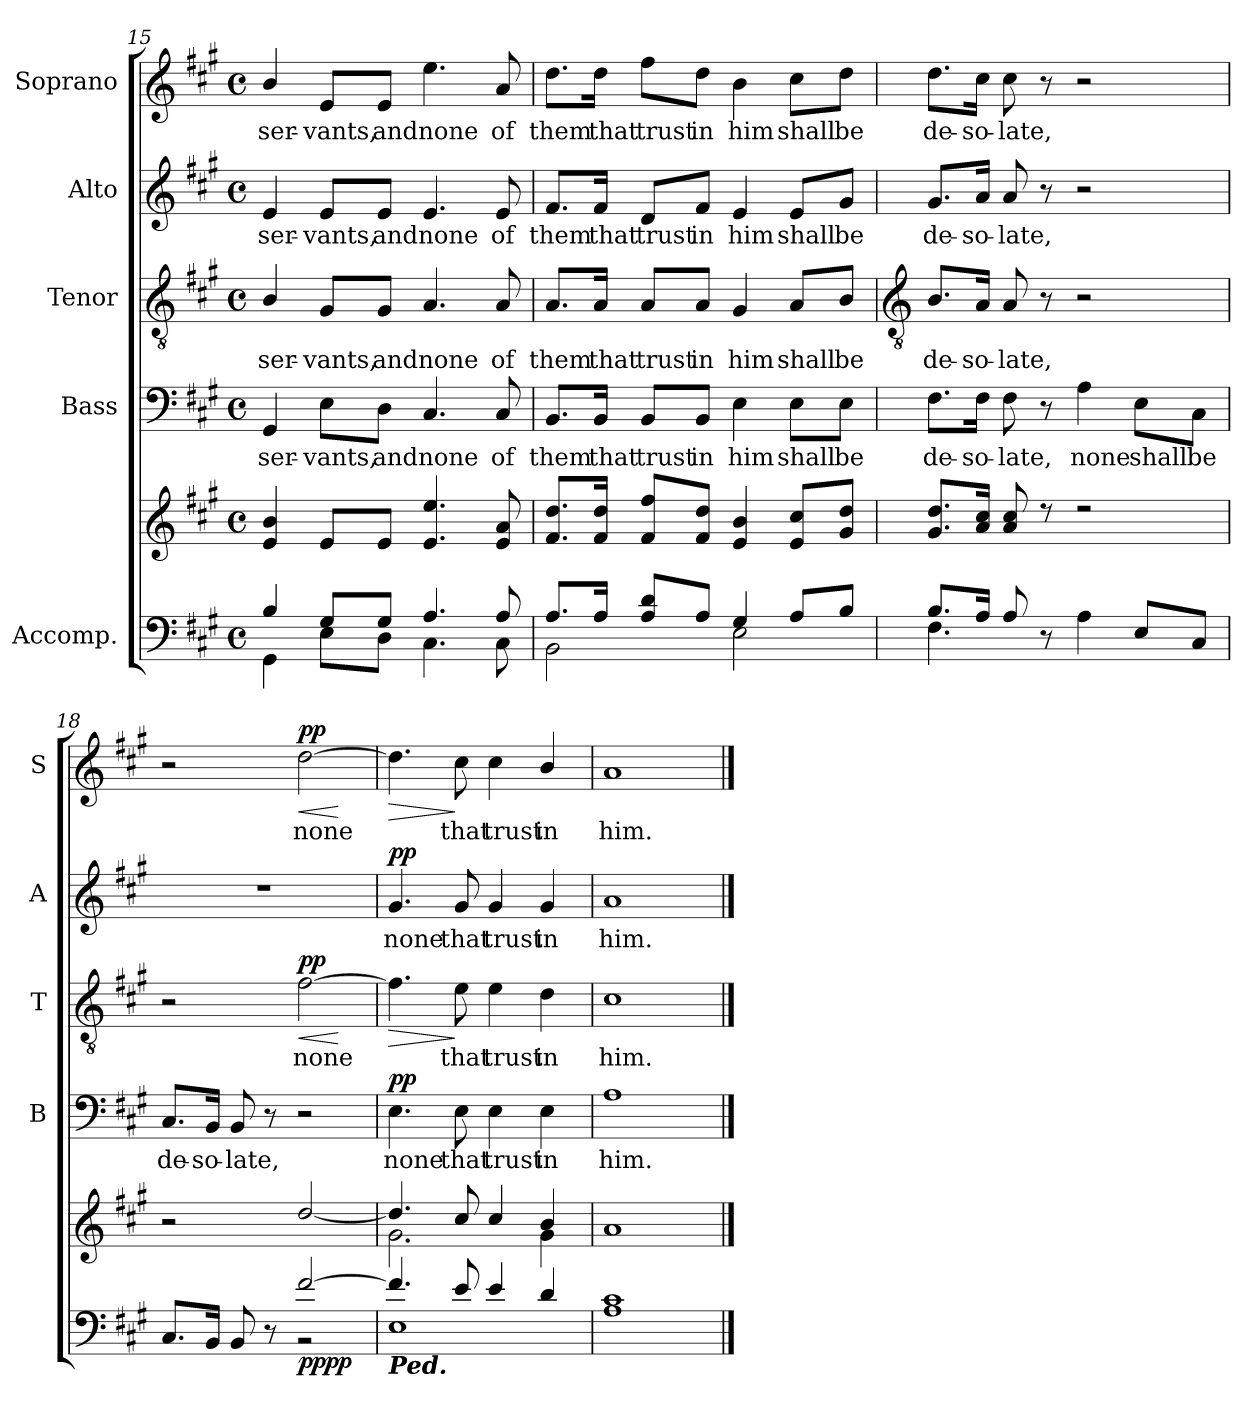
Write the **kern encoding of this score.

**kern	**kern	**dynam	**kern	**text	**dynam	**kern	**text	**dynam	**kern	**text	**dynam	**kern	**text	**dynam
*part5	*part5	*part5	*part4	*part4	*part4	*part3	*part3	*part3	*part2	*part2	*part2	*part1	*part1	*part1
*staff6	*staff5	*staff5/6	*staff4	*staff4	*staff4	*staff3	*staff3	*staff3	*staff2	*staff2	*staff2	*staff1	*staff1	*staff1
*I"Accomp.	*	*	*I"Bass	*	*	*I"Tenor	*	*	*I"Alto	*	*	*I"Soprano	*	*
*	*	*	*I'B	*	*	*I'T	*	*	*I'A	*	*	*I'S	*	*
*clefF4	*clefG2	*	*clefF4	*	*	*clefGv2	*	*	*clefG2	*	*	*clefG2	*	*
*k[f#c#g#]	*k[f#c#g#]	*	*k[f#c#g#]	*	*	*k[f#c#g#]	*	*	*k[f#c#g#]	*	*	*k[f#c#g#]	*	*
*A:	*A:	*	*A:	*	*	*A:	*	*	*A:	*	*	*A:	*	*
*M4/4	*M4/4	*	*M4/4	*	*	*M4/4	*	*	*M4/4	*	*	*M4/4	*	*
*met(c)	*met(c)	*	*met(c)	*	*	*met(c)	*	*	*met(c)	*	*	*met(c)	*	*
=15	=15	=15	=15	=15	=15	=15	=15	=15	=15	=15	=15	=15	=15	=15
*^	*^	*	*	*	*	*	*	*	*	*	*	*	*	*
!	!	!	!	!	!	!LO:LY:b	!	!	!LO:LY:b	!	!	!LO:LY:b	!	!	!LO:LY:b	!
4B/	4GG#\	4e/ 4b/	1ryy	.	4GG#	ser-	.	4B/	ser-	.	4e	ser-	.	4b/	ser-	.
!	!	!	!	!	!	!LO:LY:b	!	!	!LO:LY:b	!	!	!LO:LY:b	!	!	!LO:LY:b	!
8G#/L	8E\L	8e/L	.	.	8E\L	-vants,	.	8G#/L	-vants,	.	8e/L	-vants,	.	8e/L	-vants,	.
!	!	!	!	!	!	!LO:LY:b	!	!	!LO:LY:b	!	!	!LO:LY:b	!	!	!LO:LY:b	!
8G#/J	8D\J	8e/J	.	.	8D\J	and	.	8G#/J	and	.	8e/J	and	.	8e/J	and	.
!	!	!	!	!	!	!LO:LY:b	!	!	!LO:LY:b	!	!	!LO:LY:b	!	!	!LO:LY:b	!
4.A/	4.C#\	4.e/ 4.ee/	.	.	4.C#	none	.	4.A	none	.	4.e	none	.	4.ee	none	.
!	!	!	!	!	!	!LO:LY:b	!	!	!LO:LY:b	!	!	!LO:LY:b	!	!	!LO:LY:b	!
8A/	8C#\	8e/ 8a/	.	.	8C#	of	.	8A	of	.	8e	of	.	8a	of	.
=16	=16	=16	=16	=16	=16	=16	=16	=16	=16	=16	=16	=16	=16	=16	=16	=16
!	!	!	!	!	!	!LO:LY:b	!	!	!LO:LY:b	!	!	!LO:LY:b	!	!	!LO:LY:b	!
8.A/L	2BB\	8.f#/ 8.dd/L	1ryy	.	8.BB/L	them	.	8.A/L	them	.	8.f#/L	them	.	8.dd\L	them	.
!	!	!	!	!	!	!LO:LY:b	!	!	!LO:LY:b	!	!	!LO:LY:b	!	!	!LO:LY:b	!
16A/J	.	16f#/ 16dd/J	.	.	16BB/Jk	that	.	16A/Jk	that	.	16f#/Jk	that	.	16dd\Jk	that	.
!	!	!	!	!	!	!LO:LY:b	!	!	!LO:LY:b	!	!	!LO:LY:b	!	!	!LO:LY:b	!
8A/ 8d/L	.	8f#/ 8ff#/L	.	.	8BB/L	trust	.	8A/L	trust	.	8d/L	trust	.	8ff#\L	trust	.
!	!	!	!	!	!	!LO:LY:b	!	!	!LO:LY:b	!	!	!LO:LY:b	!	!	!LO:LY:b	!
8A/J	.	8f#/ 8dd/J	.	.	8BB/J	in	.	8A/J	in	.	8f#/J	in	.	8dd\J	in	.
!	!	!	!	!	!	!LO:LY:b	!	!	!LO:LY:b	!	!	!LO:LY:b	!	!	!LO:LY:b	!
4G#/	2E\	4e/ 4b/	.	.	4E	him	.	4G#	him	.	4e	him	.	4b	him	.
!	!	!	!	!	!	!LO:LY:b	!	!	!LO:LY:b	!	!	!LO:LY:b	!	!	!LO:LY:b	!
8A/L	.	8e/ 8cc#/L	.	.	8E\L	shall	.	8A/L	shall	.	8e/L	shall	.	8cc#\L	shall	.
!	!	!	!	!	!	!LO:LY:b	!	!	!LO:LY:b	!	!	!LO:LY:b	!	!	!LO:LY:b	!
8B/J	.	8g#/ 8dd/J	.	.	8E\J	be	.	8B/J	be	.	8g#/J	be	.	8dd\J	be	.
!!LO:LB:g=z
=17	=17	=17	=17	=17	=17	=17	=17	=17	=17	=17	=17	=17	=17	=17	=17	=17
*	*	*	*	*	*	*	*	*clefGv2	*	*	*	*	*	*	*	*
!	!	!	!	!	!	!LO:LY:b	!	!	!LO:LY:b	!	!	!LO:LY:b	!	!	!LO:LY:b	!
8.B/L	4.F#\	8.g#/ 8.dd/L	1ryy	.	8.F#\L	de-	.	8.B/L	de-	.	8.g#/L	de-	.	8.dd\L	de-	.
!	!	!	!	!	!	!LO:LY:b	!	!	!LO:LY:b	!	!	!LO:LY:b	!	!	!LO:LY:b	!
16A/J	.	16a/ 16cc#/J	.	.	16F#\Jk	-so-	.	16A/Jk	-so-	.	16a/Jk	-so-	.	16cc#\Jk	-so-	.
!	!	!	!	!	!	!LO:LY:b	!	!	!LO:LY:b	!	!	!LO:LY:b	!	!	!LO:LY:b	!
8A/	.	8a/ 8cc#/	.	.	8F#	-late,	.	8A	-late,	.	8a	-late,	.	8cc#	-late,	.
2ryy	8r	8r	.	.	8r	.	.	8r	.	.	8r	.	.	8r	.	.
!	!	!	!	!	!	!LO:LY:b	!	!	!	!	!	!	!	!	!	!
.	4A\	2r	.	.	4A	none	.	2r	.	.	2r	.	.	2r	.	.
!	!	!	!	!	!	!LO:LY:b	!	!	!	!	!	!	!	!	!	!
.	8E/L	.	.	.	8E\L	shall	.	.	.	.	.	.	.	.	.	.
!	!	!	!	!	!	!LO:LY:b	!	!	!	!	!	!	!	!	!	!
8ryy	8C#/J	.	.	.	8C#\J	be	.	.	.	.	.	.	.	.	.	.
=18	=18	=18	=18	=18	=18	=18	=18	=18	=18	=18	=18	=18	=18	=18	=18	=18
!	!	!	!	!	!	!LO:LY:b	!	!	!	!	!	!	!	!	!	!
2ryy	8.C#/L	2r	1ryy	.	8.C#/L	de-	.	2r	.	.	1r	.	.	2r	.	.
!	!	!	!	!	!	!LO:LY:b	!	!	!	!	!	!	!	!	!	!
.	16BB/J	.	.	.	16BB/Jk	-so-	.	.	.	.	.	.	.	.	.	.
!	!	!	!	!	!	!LO:LY:b	!	!	!	!	!	!	!	!	!	!
.	8BB/	.	.	.	8BB	-late,	.	.	.	.	.	.	.	.	.	.
.	8r	.	.	.	8r	.	.	.	.	.	.	.	.	.	.	.
!	!	!	!	!LO:DY:b=2	!	!	!	!	!LO:LY:b	!LO:HP:b	!	!	!	!	!LO:LY:b	!LO:HP:b
!	!	!	!	!LO:DY:n=1:b	!	!	!	!	!	!LO:DY:n=1:b	!	!	!	!	!	!LO:DY:n=1:b
[2f#/	2r	[2dd/	.	pp pp	2r	.	.	[2f#	none	< pp	.	.	.	[2dd	none	< pp
*v	*v	*	*	*	*	*	*	*	*	*	*	*	*	*	*	*
*	*v	*v	*	*	*	*	*	*	*	*	*	*	*	*	*
.	.	.	.	.	.	.	.	[	.	.	.	.	.	[
=19	=19	=19	=19	=19	=19	=19	=19	=19	=19	=19	=19	=19	=19	=19
*^	*^	*	*	*	*	*	*	*	*	*	*	*	*	*
!LO:TX:b:Bi:t=Ped.	!	!	!	!	!	!	!	!	!	!	!	!	!	!	!	!
!	!	!	!	!	!	!LO:LY:b	!LO:DY:b	!	!	!LO:HP:b	!	!LO:LY:b	!LO:DY:b	!	!	!LO:HP:b
4.f#/]	1E\	4.dd/]	2.g#\	.	4.E	none	pp	4.f#]	.	>	4.g#	none	pp	4.dd]	.	>
!	!	!	!	!	!	!LO:LY:b	!	!	!LO:LY:b	!	!	!LO:LY:b	!	!	!LO:LY:b	!
8e/	.	8cc#/	.	.	8E	that	.	8e	that	]	8g#	that	.	8cc#	that	]
!	!	!	!	!	!	!LO:LY:b	!	!	!LO:LY:b	!	!	!LO:LY:b	!	!	!LO:LY:b	!
4e/	.	4cc#/	.	.	4E	trust	.	4e	trust	.	4g#	trust	.	4cc#	trust	.
!	!	!	!	!	!	!LO:LY:b	!	!	!LO:LY:b	!	!	!LO:LY:b	!	!	!LO:LY:b	!
4d/	.	4b/	4g#\	.	4E	in	.	4d	in	.	4g#	in	.	4b/	in	.
=20	=20	=20	=20	=20	=20	=20	=20	=20	=20	=20	=20	=20	=20	=20	=20	=20
!	!	!	!	!	!	!LO:LY:b	!	!	!LO:LY:b	!	!	!LO:LY:b	!	!	!LO:LY:b	!
1c#/	1A\	1a/	1ryy	.	1A	him.	.	1c#	him.	.	1a	him.	.	1a	him.	.
*v	*v	*	*	*	*	*	*	*	*	*	*	*	*	*	*	*
*	*v	*v	*	*	*	*	*	*	*	*	*	*	*	*	*
==	==	==	==	==	==	==	==	==	==	==	==	==	==	==
*-	*-	*-	*-	*-	*-	*-	*-	*-	*-	*-	*-	*-	*-	*-
